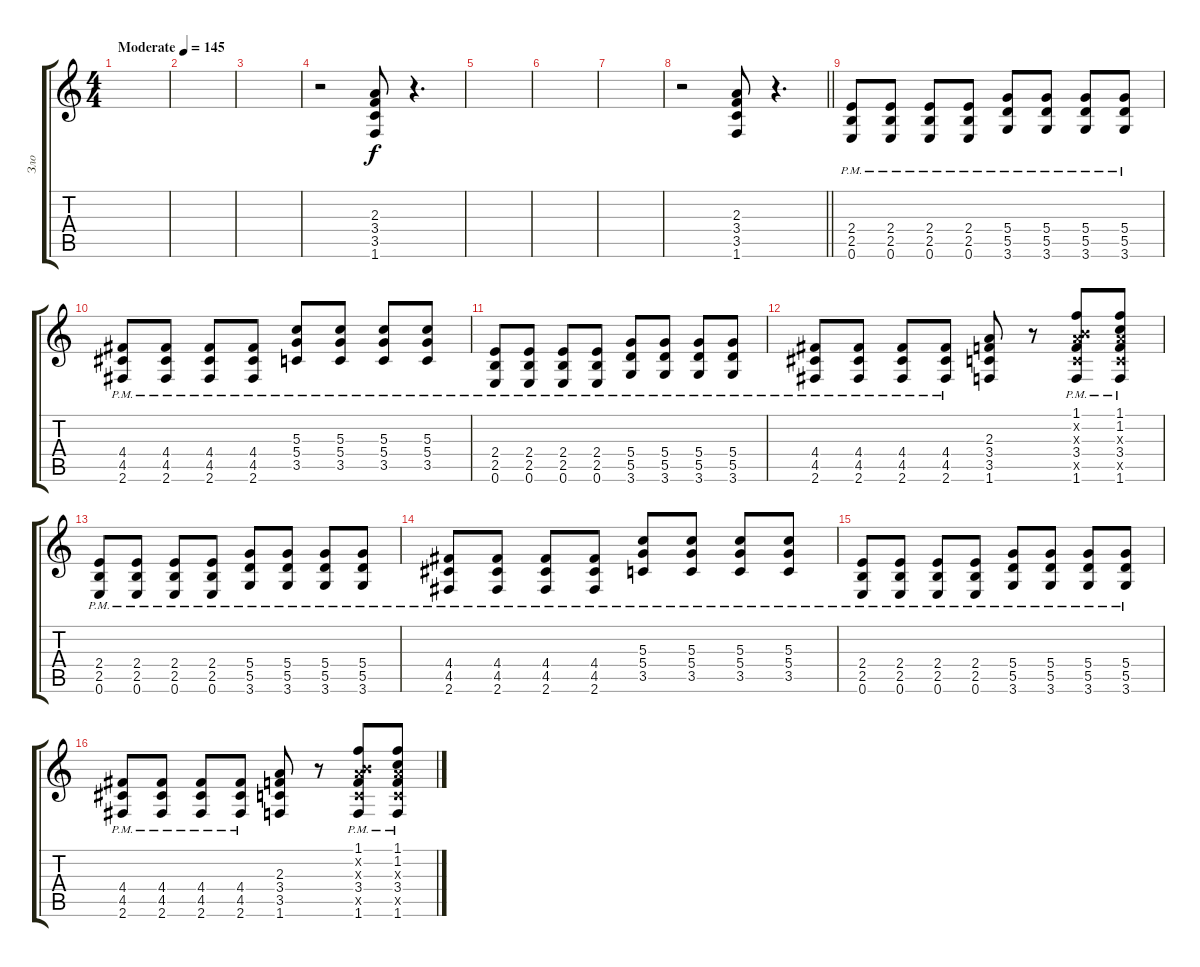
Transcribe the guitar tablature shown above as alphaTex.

\track ("Зло" "Зло") {instrument overdrivenguitar}
\staff {score tabs}
\tuning (E4 B3 G3 D3 A2 E2) {hide}
\ts (4 4)
\tempo (145 "Moderate")
\clef g2
\ks c
|
|
|
r.2 (2.3 3.4 3.5 1.6).8 r.4{d} |
|
|
|
\barLineRight lightlight
r.2 (2.3 3.4 3.5 1.6).8 r.4{d} |
(2.4{pm} 2.5{pm} 0.6).8 (2.4{pm} 2.5{pm} 0.6).8 (2.4{pm} 2.5{pm} 0.6).8 (2.4{pm} 2.5{pm} 0.6).8 (5.4{pm} 5.5{pm} 3.6).8 (5.4{pm} 5.5{pm} 3.6).8 (5.4{pm} 5.5{pm} 3.6).8 (5.4{pm} 5.5{pm} 3.6).8 |
(4.4{pm} 4.5{pm} 2.6).8 (4.4{pm} 4.5{pm} 2.6).8 (4.4{pm} 4.5{pm} 2.6).8 (4.4{pm} 4.5{pm} 2.6).8 (5.3{pm} 5.4{pm} 3.5).8 (5.3{pm} 5.4{pm} 3.5).8 (5.3{pm} 5.4{pm} 3.5).8 (5.3{pm} 5.4{pm} 3.5).8 |
(2.4{pm} 2.5{pm} 0.6).8 (2.4{pm} 2.5{pm} 0.6).8 (2.4{pm} 2.5{pm} 0.6).8 (2.4{pm} 2.5{pm} 0.6).8 (5.4{pm} 5.5{pm} 3.6).8 (5.4{pm} 5.5{pm} 3.6).8 (5.4{pm} 5.5{pm} 3.6).8 (5.4{pm} 5.5{pm} 3.6).8 |
(4.4{pm} 4.5{pm} 2.6).8 (4.4{pm} 4.5{pm} 2.6).8 (4.4{pm} 4.5{pm} 2.6).8 (4.4{pm} 4.5{pm} 2.6).8 (2.3 3.4 3.5 1.6).8 r.8 (1.1{pm} 0.2{x} 2.3{x} 3.4{pm} 3.5{x} 1.6{pm}).8 (1.1 1.2 2.3{x} 3.4{pm} 3.5{x} 1.6{pm}).8 |
(2.4{pm} 2.5{pm} 0.6).8 (2.4{pm} 2.5{pm} 0.6).8 (2.4{pm} 2.5{pm} 0.6).8 (2.4{pm} 2.5{pm} 0.6).8 (5.4{pm} 5.5{pm} 3.6).8 (5.4{pm} 5.5{pm} 3.6).8 (5.4{pm} 5.5{pm} 3.6).8 (5.4{pm} 5.5{pm} 3.6).8 |
(4.4{pm} 4.5{pm} 2.6).8 (4.4{pm} 4.5{pm} 2.6).8 (4.4{pm} 4.5{pm} 2.6).8 (4.4{pm} 4.5{pm} 2.6).8 (5.3{pm} 5.4{pm} 3.5).8 (5.3{pm} 5.4{pm} 3.5).8 (5.3{pm} 5.4{pm} 3.5).8 (5.3{pm} 5.4{pm} 3.5).8 |
(2.4{pm} 2.5{pm} 0.6).8 (2.4{pm} 2.5{pm} 0.6).8 (2.4{pm} 2.5{pm} 0.6).8 (2.4{pm} 2.5{pm} 0.6).8 (5.4{pm} 5.5{pm} 3.6).8 (5.4{pm} 5.5{pm} 3.6).8 (5.4{pm} 5.5{pm} 3.6).8 (5.4{pm} 5.5{pm} 3.6).8 |
(4.4{pm} 4.5{pm} 2.6).8 (4.4{pm} 4.5{pm} 2.6).8 (4.4{pm} 4.5{pm} 2.6).8 (4.4{pm} 4.5{pm} 2.6).8 (2.3 3.4 3.5 1.6).8 r.8 (1.1{pm} 0.2{x} 2.3{x} 3.4{pm} 3.5{x} 1.6{pm}).8 (1.1 1.2 2.3{x} 3.4{pm} 3.5{x} 1.6{pm}).8
